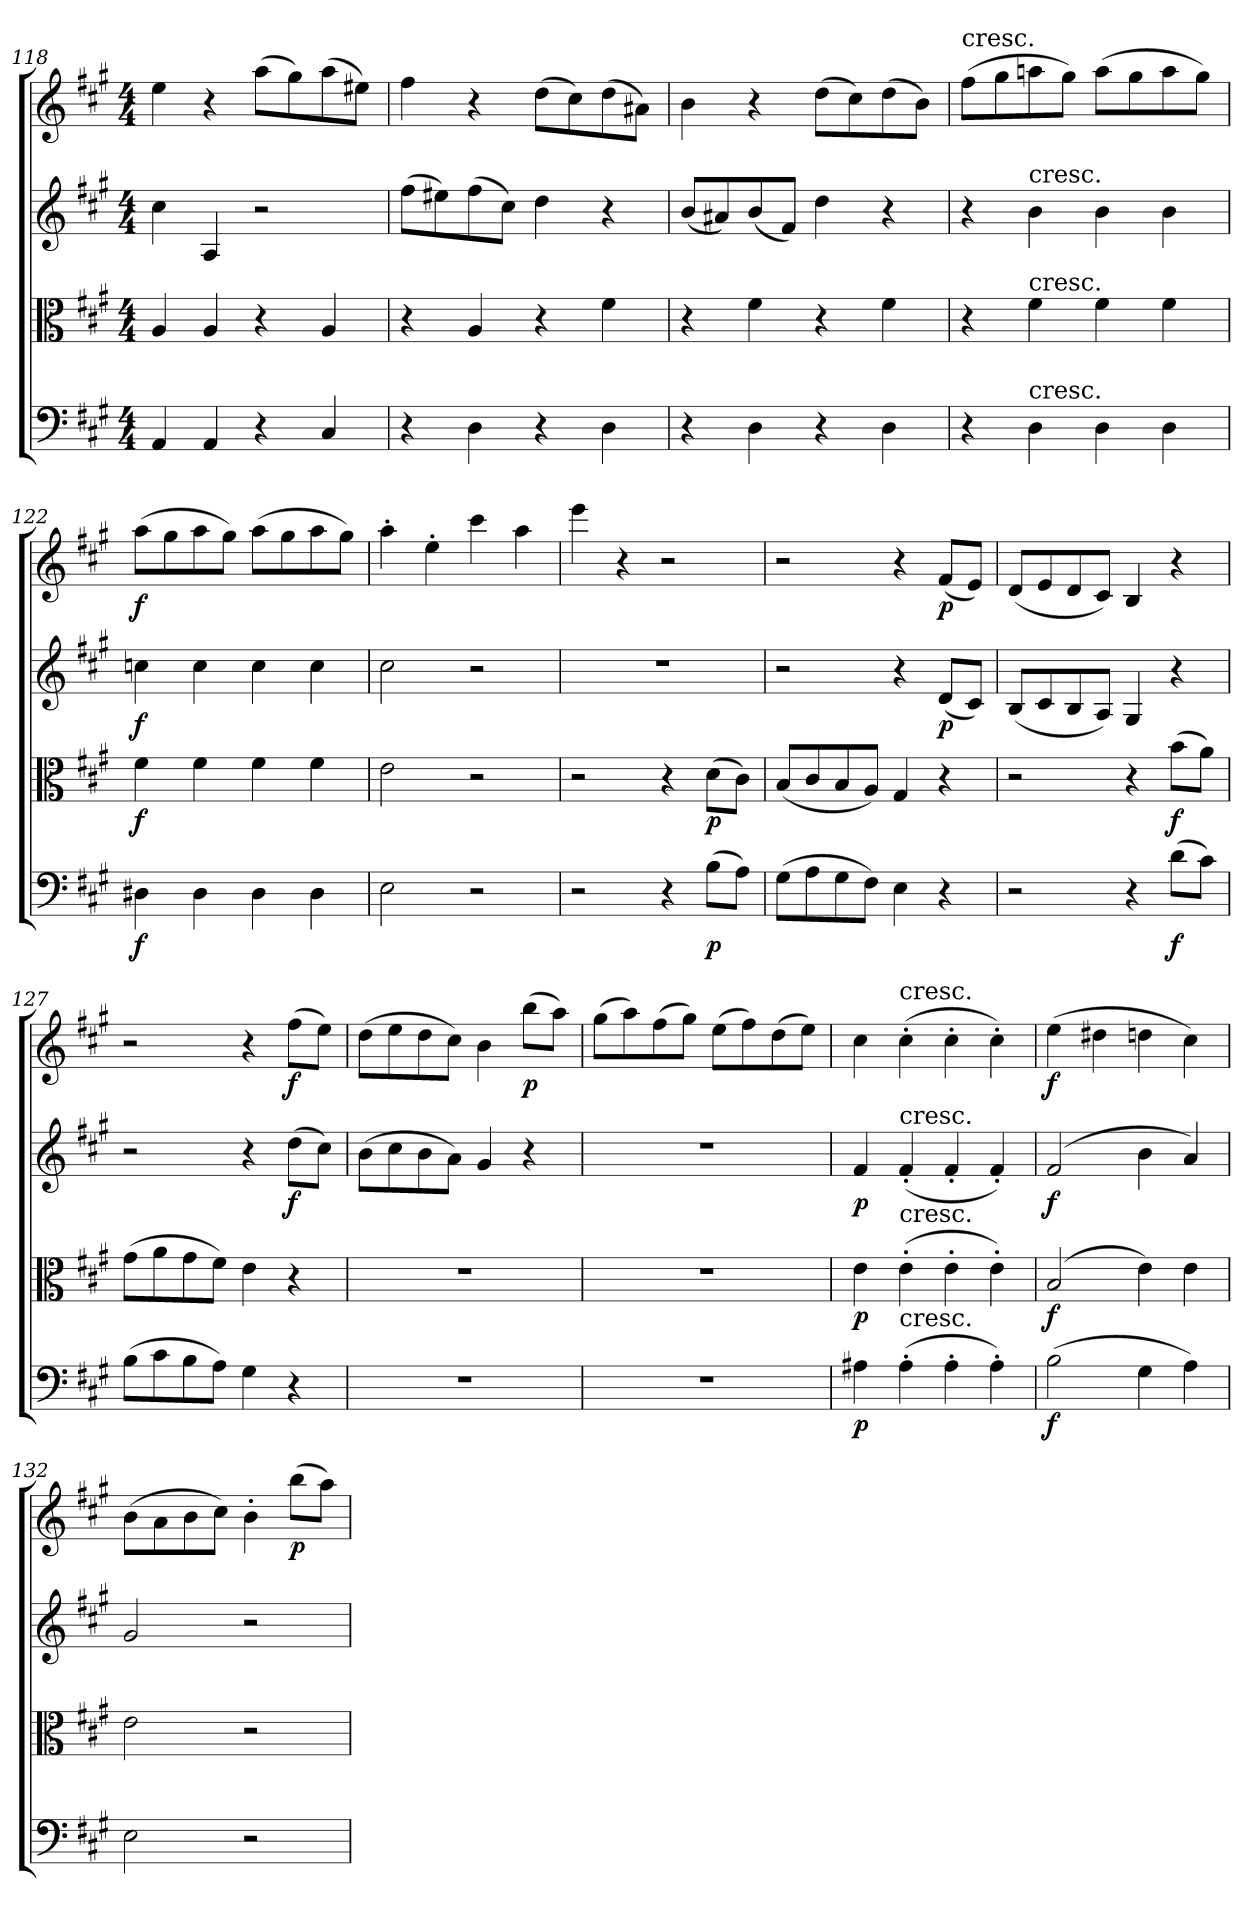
**kern	**dynam	**kern	**dynam	**kern	**dynam	**kern	**dynam
*part4	*part4	*part3	*part3	*part2	*part2	*part1	*part1
*staff4	*staff4	*staff3	*staff3	*staff2	*staff2	*staff1	*staff1
*clefF4	*	*clefC3	*	*clefG2	*	*clefG2	*
*k[f#c#g#]	*	*k[f#c#g#]	*	*k[f#c#g#]	*	*k[f#c#g#]	*
*A:	*	*A:	*	*A:	*	*A:	*
*M4/4	*	*M4/4	*	*M4/4	*	*M4/4	*
=118	=118	=118	=118	=118	=118	=118	=118
4AA/	.	4A/	.	4cc#\	.	4ee\	.
4AA/	.	4A/	.	4A/	.	4r	.
4r	.	4r	.	2r	.	(8aa\L	.
.	.	.	.	.	.	8gg#\)	.
4C#/	.	4A/	.	.	.	(8aa\	.
.	.	.	.	.	.	8ee#X\J)	.
=119	=119	=119	=119	=119	=119	=119	=119
4r	.	4r	.	(8ff#\L	.	4ff#\	.
.	.	.	.	8ee#X\)	.	.	.
4D\	.	4A/	.	(8ff#\	.	4r	.
.	.	.	.	8cc#\J)	.	.	.
4r	.	4r	.	4dd\	.	(8dd\L	.
.	.	.	.	.	.	8cc#\)	.
4D\	.	4f#\	.	4r	.	(8dd\	.
.	.	.	.	.	.	8a#X\J)	.
=120	=120	=120	=120	=120	=120	=120	=120
4r	.	4r	.	(8b/L	.	4b\	.
.	.	.	.	8a#X/)	.	.	.
4D\	.	4f#\	.	(8b/	.	4r	.
.	.	.	.	8f#/J)	.	.	.
4r	.	4r	.	4dd\	.	(8dd\L	.
.	.	.	.	.	.	8cc#\)	.
4D\	.	4f#\	.	4r	.	(8dd\	.
.	.	.	.	.	.	8b\J)	.
=121	=121	=121	=121	=121	=121	=121	=121
!	!	!	!	!	!	!LO:TX:t=cresc.	!
4r	.	4r	.	4r	.	(8ff#\L	.
.	.	.	.	.	.	8gg#\	.
!	!	!	!	!LO:TX:t=cresc.	!	!	!
!	!	!LO:TX:t=cresc.	!	!	!	!	!
!LO:TX:t=cresc.	!	!	!	!	!	!	!
4D\	.	4f#\	.	4b\	.	8aan\	.
.	.	.	.	.	.	8gg#\J)	.
4D\	.	4f#\	.	4b\	.	(8aa\L	.
.	.	.	.	.	.	8gg#\	.
4D\	.	4f#\	.	4b\	.	8aa\	.
.	.	.	.	.	.	8gg#\J)	.
=122	=122	=122	=122	=122	=122	=122	=122
4D#X\	f	4f#\	f	4ccn\	f	(8aa\L	f
.	.	.	.	.	.	8gg#\	.
4D#\	.	4f#\	.	4cc\	.	8aa\	.
.	.	.	.	.	.	8gg#\J)	.
4D#\	.	4f#\	.	4cc\	.	(8aa\L	.
.	.	.	.	.	.	8gg#\	.
4D#\	.	4f#\	.	4cc\	.	8aa\	.
.	.	.	.	.	.	8gg#\J)	.
=123	=123	=123	=123	=123	=123	=123	=123
2E\	.	2e\	.	2cc#\	.	4aa'\	.
.	.	.	.	.	.	4ee'\	.
2r	.	2r	.	2r	.	4ccc#\	.
.	.	.	.	.	.	4aa\	.
=124	=124	=124	=124	=124	=124	=124	=124
2r	.	2r	.	1r	.	4eee\	.
.	.	.	.	.	.	4r	.
4r	.	4r	.	.	.	2r	.
(8B\L	p	(8d\L	p	.	.	.	.
8A\J)	.	8c#\J)	.	.	.	.	.
=125	=125	=125	=125	=125	=125	=125	=125
(8G#\L	.	(8B/L	.	2r	.	2r	.
8A\	.	8c#/	.	.	.	.	.
8G#\	.	8B/	.	.	.	.	.
8F#\J)	.	8A/J)	.	.	.	.	.
4E\	.	4G#/	.	4r	.	4r	.
4r	.	4r	.	(8d/L	p	(8f#/L	p
.	.	.	.	8c#/J)	.	8e/J)	.
=126	=126	=126	=126	=126	=126	=126	=126
2r	.	2r	.	(8B/L	.	(8d/L	.
.	.	.	.	8c#/	.	8e/	.
.	.	.	.	8B/	.	8d/	.
.	.	.	.	8A/J)	.	8c#/J)	.
4r	.	4r	.	4G#/	.	4B/	.
(8d\L	f	(8b\L	f	4r	.	4r	.
8c#\J)	.	8a\J)	.	.	.	.	.
=127	=127	=127	=127	=127	=127	=127	=127
(8B\L	.	(8g#\L	.	2r	.	2r	.
8c#\	.	8a\	.	.	.	.	.
8B\	.	8g#\	.	.	.	.	.
8A\J)	.	8f#\J)	.	.	.	.	.
4G#\	.	4e\	.	4r	.	4r	.
4r	.	4r	.	(8dd\L	f	(8ff#\L	f
.	.	.	.	8cc#\J)	.	8ee\J)	.
=128	=128	=128	=128	=128	=128	=128	=128
1r	.	1r	.	(8b\L	.	(8dd\L	.
.	.	.	.	8cc#\	.	8ee\	.
.	.	.	.	8b\	.	8dd\	.
.	.	.	.	8a\J)	.	8cc#\J)	.
.	.	.	.	4g#/	.	4b\	.
.	.	.	.	4r	.	(8bb\L	p
.	.	.	.	.	.	8aa\J)	.
=129	=129	=129	=129	=129	=129	=129	=129
1r	.	1r	.	1r	.	(8gg#\L	.
.	.	.	.	.	.	8aa\)	.
.	.	.	.	.	.	(8ff#\	.
.	.	.	.	.	.	8gg#\J)	.
.	.	.	.	.	.	(8ee\L	.
.	.	.	.	.	.	8ff#\)	.
.	.	.	.	.	.	(8dd\	.
.	.	.	.	.	.	8ee\J)	.
=130	=130	=130	=130	=130	=130	=130	=130
4A#X\	p	4e\	p	4f#/	p	4cc#\	.
!	!	!	!	!	!	!LO:TX:t=cresc.	!
!	!	!	!	!LO:TX:t=cresc.	!	!	!
!	!	!LO:TX:t=cresc.	!	!	!	!	!
!LO:TX:t=cresc.	!	!	!	!	!	!	!
(4A#'\	.	(4e'\	.	(4f#'/	.	(4cc#'\	.
4A#'\	.	4e'\	.	4f#'/	.	4cc#'\	.
4A#'\)	.	4e'\)	.	4f#'/)	.	4cc#'\)	.
=131	=131	=131	=131	=131	=131	=131	=131
(2B\	f	(2B/	f	(2f#/	f	(4ee\	f
.	.	.	.	.	.	4dd#X\	.
4G#\	.	4e\)	.	4b\	.	4ddn\	.
4A\)	.	4e\	.	4a/)	.	4cc#\)	.
=132	=132	=132	=132	=132	=132	=132	=132
2E\	.	2e\	.	2g#/	.	(8b\L	.
.	.	.	.	.	.	8a\	.
.	.	.	.	.	.	8b\	.
.	.	.	.	.	.	8cc#\J)	.
2r	.	2r	.	2r	.	4b'\	.
.	.	.	.	.	.	(8bb\L	p
.	.	.	.	.	.	8aa\J)	.
=	=	=	=	=	=	=	=
*-	*-	*-	*-	*-	*-	*-	*-
